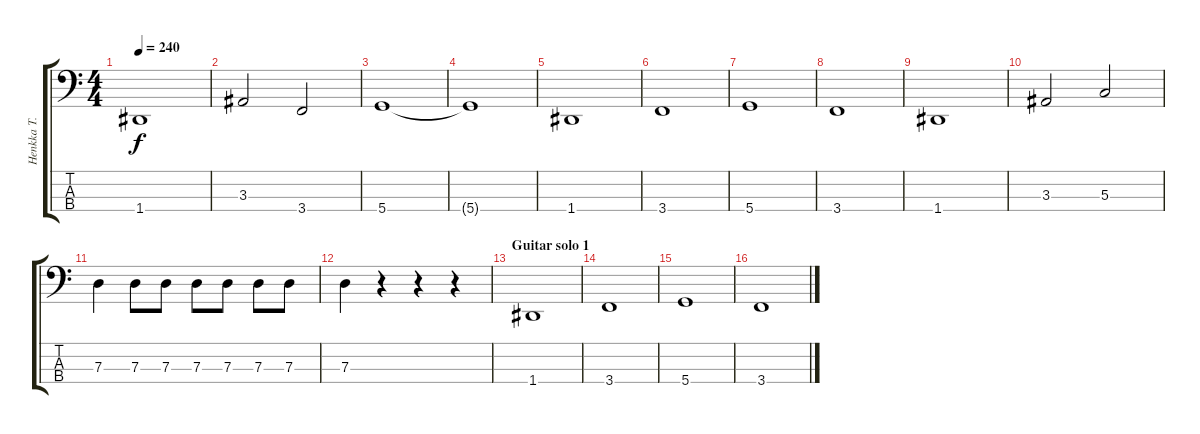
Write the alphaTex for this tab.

\track ("Henkka T. Blacksmith" "Henkka T. ") {instrument electricbasspick}
\staff {score tabs}
\tuning (F2 C2 G1 D1) {hide}
\ts (4 4)
\tempo 240
\clef f4
\ks c
1.4.1{dy f} |
3.3.2 3.4.2 |
5.4.1 |
5.4{t}.1 |
1.4.1 |
3.4.1 |
5.4.1 |
3.4.1 |
1.4.1 |
3.3.2 5.3.2 |
7.3.4 7.3.8 7.3.8 7.3.8 7.3.8 7.3.8 7.3.8 |
7.3.4 r.4 r.4 r.4 |
\section ("" "Guitar solo 1")
1.4.1 |
3.4.1 |
5.4.1 |
3.4.1
